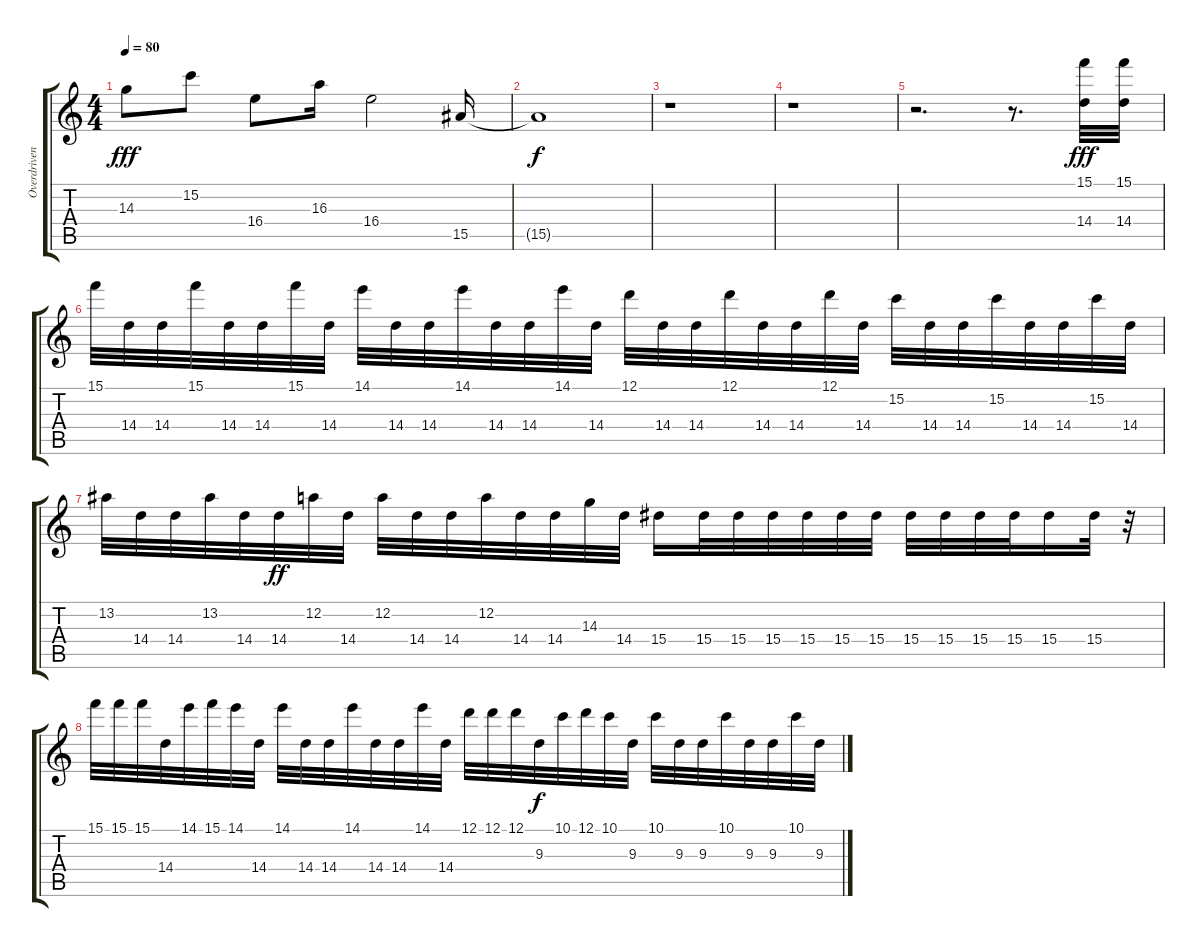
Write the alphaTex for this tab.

\track ("Overdriven 1" "Overdriven") {instrument overdrivenguitar}
\staff {score tabs}
\tuning (D4 A3 F3 C3 G2 D2) {hide}
\ts (4 4)
\tempo 80
\clef g2
\ks c
14.3.8{dy fff} 15.2.8 16.4.8 16.3.16 16.4.2 15.5.16 |
15.5{t}.1{dy f} |
r.1 |
r.1 |
r.2{d} r.8{d} (15.1 14.4).32{dy fff} (15.1 14.4).32 |
15.1.32 14.4.32 14.4.32 15.1.32 14.4.32 14.4.32 15.1.32 14.4.32 14.1.32 14.4.32 14.4.32 14.1.32 14.4.32 14.4.32 14.1.32 14.4.32 12.1.32 14.4.32 14.4.32 12.1.32 14.4.32 14.4.32 12.1.32 14.4.32 15.2.32 14.4.32 14.4.32 15.2.32 14.4.32 14.4.32 15.2.32 14.4.32 |
13.2.32 14.4.32 14.4.32 13.2.32 14.4.32 14.4.32{dy ff} 12.2.32 14.4.32 12.2.32 14.4.32 14.4.32 12.2.32 14.4.32 14.4.32 14.3.32 14.4.32 15.4.16 15.4.32 15.4.32 15.4.32 15.4.32 15.4.32 15.4.32 15.4.32 15.4.32 15.4.32 15.4.32 15.4.16 15.4.32 r.32 |
15.1.32 15.1.32 15.1.32 14.4.32 14.1.32 15.1.32 14.1.32 14.4.32 14.1.32 14.4.32 14.4.32 14.1.32 14.4.32 14.4.32 14.1.32 14.4.32 12.1.32 12.1.32 12.1.32 9.3.32{dy f} 10.1.32 12.1.32 10.1.32 9.3.32 10.1.32 9.3.32 9.3.32 10.1.32 9.3.32 9.3.32 10.1.32 9.3.32
